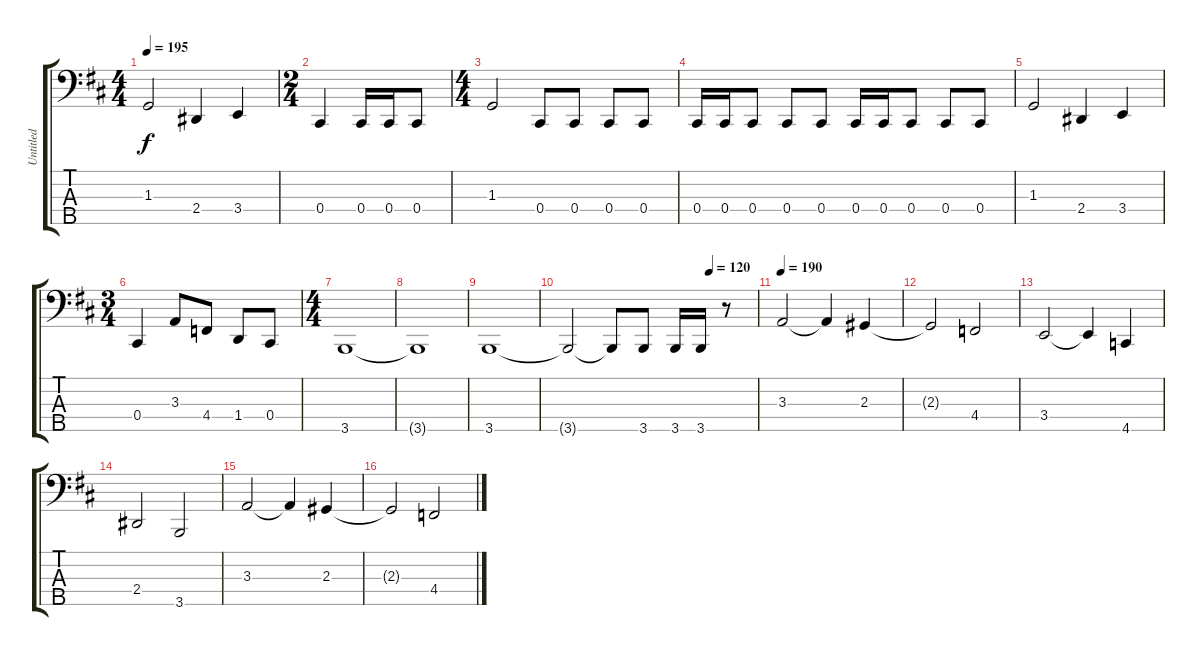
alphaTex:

\track ("Untitled" "Untitled") {instrument electricbassfinger}
\staff {score tabs}
\tuning (E2 B1 Gb1 Db1 Ab0) {hide}
\ts (4 4)
\tempo 195
\clef f4
\ks d
1.3.2{dy f} 2.4.4 3.4.4 |
\ts (2 4)
0.4.4 0.4.16 0.4.16 0.4.8 |
\ts (4 4)
1.3.2 0.4.8 0.4.8 0.4.8 0.4.8 |
0.4.16 0.4.16 0.4.8 0.4.8 0.4.8 0.4.16 0.4.16 0.4.8 0.4.8 0.4.8 |
1.3.2 2.4.4 3.4.4 |
\ts (3 4)
0.4.4 3.3.8 4.4.8 1.4.8 0.4.8 |
\ts (4 4)
3.5.1 |
3.5{t}.1 |
3.5.1 |
\tempo (120 0.75)
3.5{t}.2 3.5{t}.8 3.5.8 3.5.16 3.5.16 r.8 |
\tempo 190
3.3.2 3.3{t}.4 2.3.4 |
2.3{t}.2 4.4.2 |
3.4.2 3.4{t}.4 4.5.4 |
2.4.2 3.5.2 |
3.3.2 3.3{t}.4 2.3.4 |
2.3{t}.2 4.4.2
